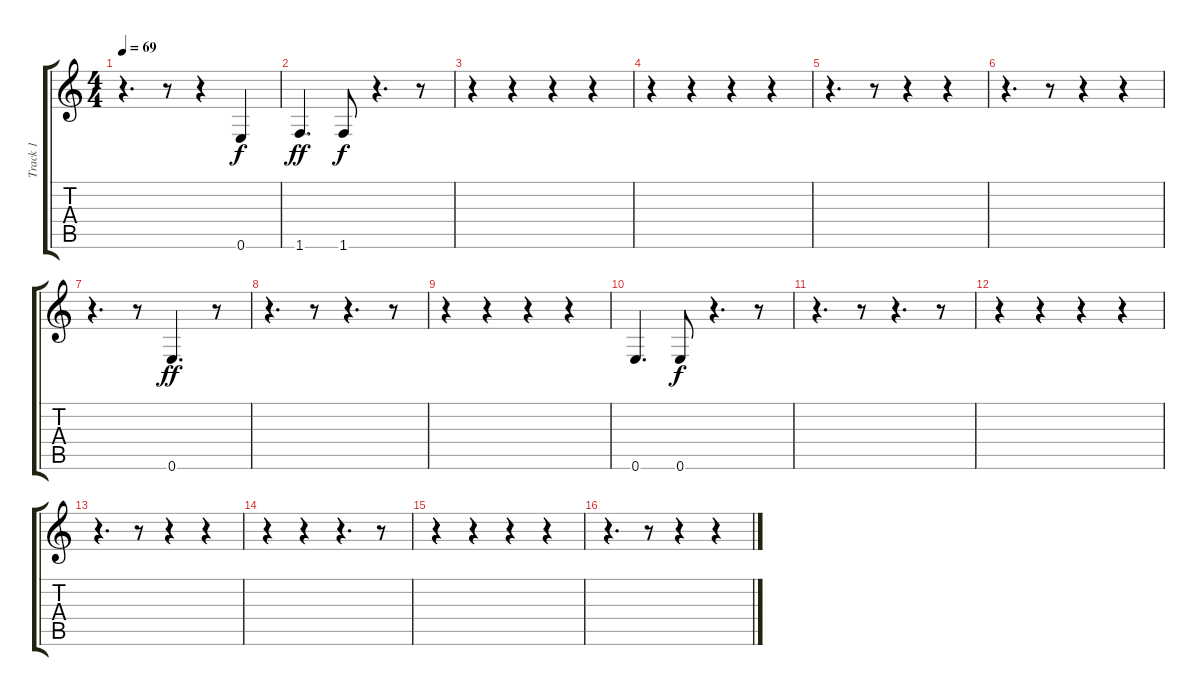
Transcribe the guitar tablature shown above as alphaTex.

\track ("Track 1" "Track 1") {instrument electricbassfinger}
\staff {score tabs}
\tuning (E4 B3 G3 D3 A2 E2) {hide}
\ts (4 4)
\tempo 69
\clef g2
\ks c
r.4{d dy f} r.8 r.4 0.6.4 |
1.6.4{d dy ff} 1.6.8{dy f} r.4{d} r.8 |
r.4 r.4 r.4 r.4 |
r.4 r.4 r.4 r.4 |
r.4{d} r.8 r.4 r.4 |
r.4{d} r.8 r.4 r.4 |
r.4{d} r.8 0.6.4{d dy ff} r.8 |
r.4{d} r.8 r.4{d} r.8 |
r.4 r.4 r.4 r.4 |
0.6.4{d} 0.6.8{dy f} r.4{d} r.8 |
r.4{d} r.8 r.4{d} r.8 |
r.4 r.4 r.4 r.4 |
r.4{d} r.8 r.4 r.4 |
r.4 r.4 r.4{d} r.8 |
r.4 r.4 r.4 r.4 |
r.4{d} r.8 r.4 r.4
